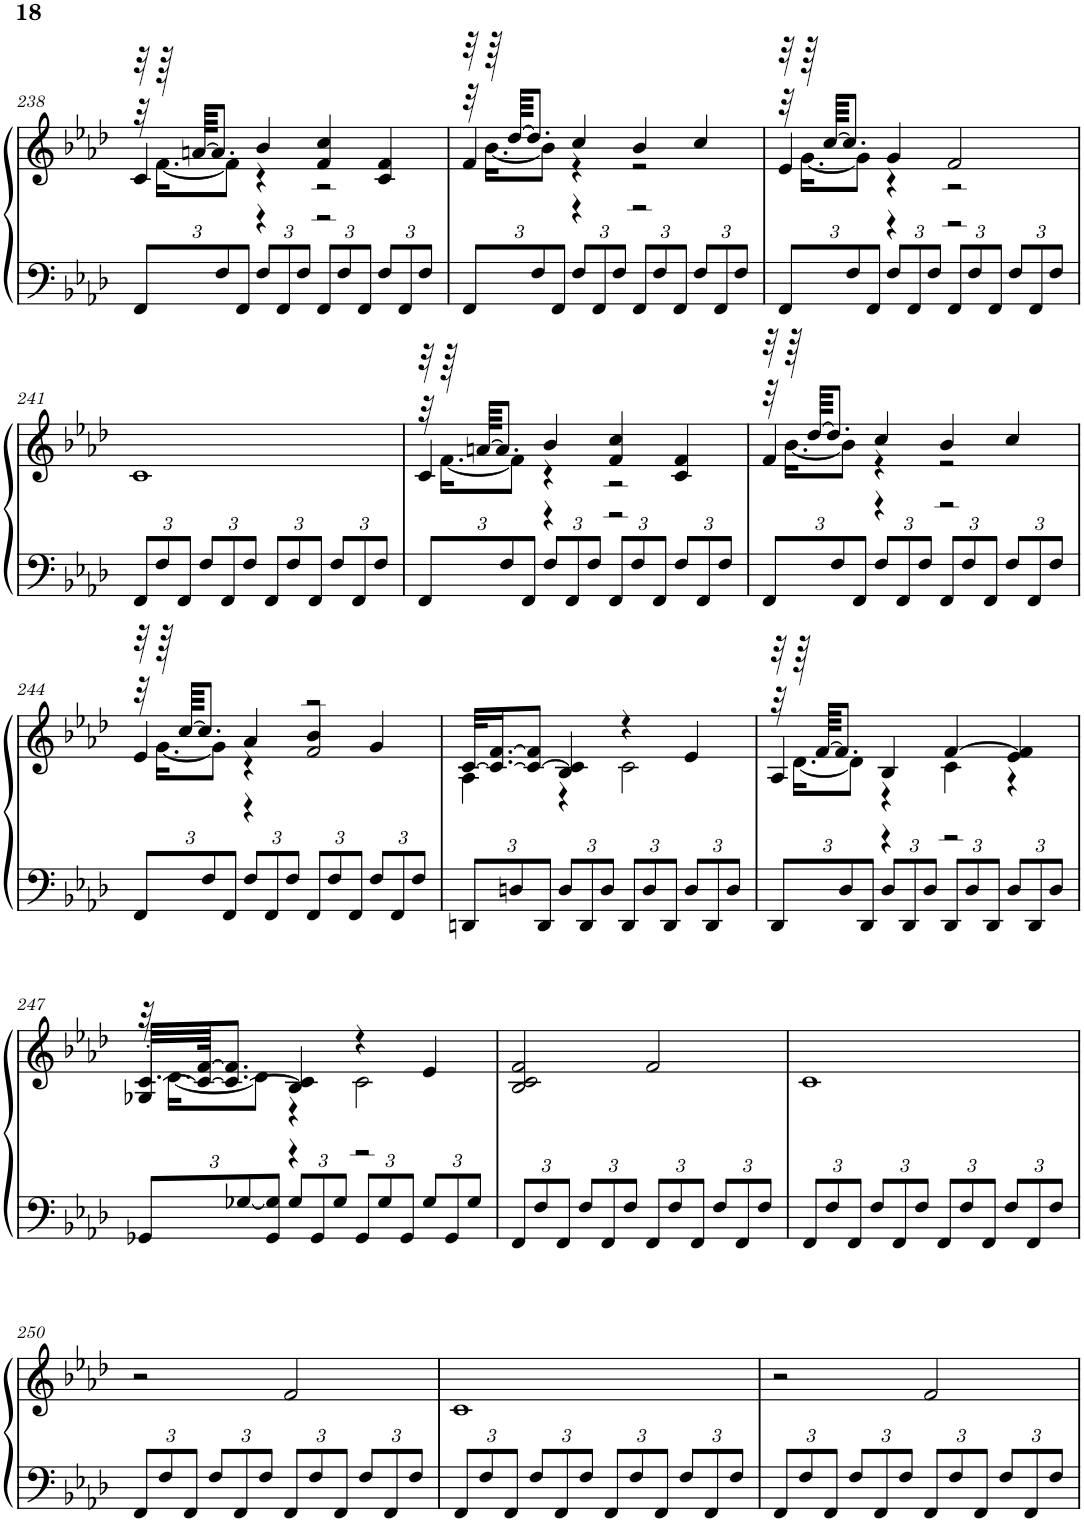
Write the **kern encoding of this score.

**kern	**kern
*part1	*part1
*staff2	*staff1
*I"Piano	*
*I'Pno.	*
!!LO:PB:g=z
*clefF4	*clefF4
*k[b-e-a-d-]	*k[b-e-a-d-]
*M4/4	*M4/4
*Xbrackettup	*
=238	=238
*	*^
*	*	*^
12FF/L	32r	32r	4c/
.	64r	[16.f\KL	.
.	[64an/KKKL	.	.
.	8.a/J]	.	.
12F/	.	.	.
.	.	8f\J]	.
12FF/J	.	.	.
12F/L	4b-/	4r	4r
12FF/	.	.	.
12F/J	.	.	.
12FF/L	4f/ 4cc/	2r	2r
12F/	.	.	.
12FF/J	.	.	.
12F/L	4c/ 4f/	.	.
12FF/	.	.	.
12F/J	.	.	.
=239	=239	=239	=239
12FF/L	32r	32r	4f/
.	64r	[16.b-\KL	.
.	[64dd-/KKKL	.	.
.	8.dd-/J]	.	.
12F/	.	.	.
.	.	8b-\J]	.
12FF/J	.	.	.
12F/L	4cc/	4r	4r
12FF/	.	.	.
12F/J	.	.	.
12FF/L	4b-/	2r	2r
12F/	.	.	.
12FF/J	.	.	.
12F/L	4cc/	.	.
12FF/	.	.	.
12F/J	.	.	.
=240	=240	=240	=240
12FF/L	32r	32r	4e-/
.	64r	[16.g\KL	.
.	[64cc/KKKL	.	.
.	8.cc/J]	.	.
12F/	.	.	.
.	.	8g\J]	.
12FF/J	.	.	.
12F/L	4g/	4r	4r
12FF/	.	.	.
12F/J	.	.	.
12FF/L	2f/	2r	2r
12F/	.	.	.
12FF/J	.	.	.
12F/L	.	.	.
12FF/	.	.	.
12F/J	.	.	.
*	*v	*v	*v
!!LO:LB:g=z
=241	=241
12FF/L	1c
12F/	.
12FF/J	.
12F/L	.
12FF/	.
12F/J	.
12FF/L	.
12F/	.
12FF/J	.
12F/L	.
12FF/	.
12F/J	.
=242	=242
*	*^
*	*	*^
12FF/L	32r	32r	4c/
.	64r	[16.f\KL	.
.	[64an/KKKL	.	.
.	8.a/J]	.	.
12F/	.	.	.
.	.	8f\J]	.
12FF/J	.	.	.
12F/L	4b-/	4r	4r
12FF/	.	.	.
12F/J	.	.	.
12FF/L	4f/ 4cc/	2r	2r
12F/	.	.	.
12FF/J	.	.	.
12F/L	4c/ 4f/	.	.
12FF/	.	.	.
12F/J	.	.	.
=243	=243	=243	=243
12FF/L	32r	32r	4f/
.	64r	[16.b-\KL	.
.	[64dd-/KKKL	.	.
.	8.dd-/J]	.	.
12F/	.	.	.
.	.	8b-\J]	.
12FF/J	.	.	.
12F/L	4cc/	4r	4r
12FF/	.	.	.
12F/J	.	.	.
12FF/L	4b-/	2r	2r
12F/	.	.	.
12FF/J	.	.	.
12F/L	4cc/	.	.
12FF/	.	.	.
12F/J	.	.	.
!!LO:LB:g=z	!!	!!
=244	=244	=244	=244
12FF/L	32r	32r	4e-/
.	64r	[16.g\KL	.
.	[64cc/KKKL	.	.
.	8.cc/J]	.	.
12F/	.	.	.
.	.	8g\J]	.
12FF/J	.	.	.
12F/L	4a-/	4r	4r
12FF/	.	.	.
12F/J	.	.	.
12FF/L	4b-/	2r	2f/
12F/	.	.	.
12FF/J	.	.	.
12F/L	4g/	.	.
12FF/	.	.	.
12F/J	.	.	.
*	*	*v	*v
=245	=245	=245
12DDn/L	[32c/KLL	4A-\
.	16.c/_ [16.f/J	.
12Dn/	.	.
.	8c/_ 8f/]J	.
12DD/J	.	.
12D/L	4B-/ 4c/]	4r
12DD/	.	.
12D/J	.	.
12DD/L	4r	2c\
12D/	.	.
12DD/J	.	.
12D/L	4e-/	.
12DD/	.	.
12D/J	.	.
=246	=246	=246
*	*	*^
12DD-/L	32r	32r	4A-/
.	64r	[16.d-\KL	.
.	[64f/KKKL	.	.
.	8.f/J]	.	.
12D-/	.	.	.
.	.	8d-\J]	.
12DD-/J	.	.	.
12D-/L	4B-/	4r	4r
12DD-/	.	.	.
12D-/J	.	.	.
12DD-/L	[4f/	4c\	2r
12D-/	.	.	.
12DD-/J	.	.	.
12D-/L	4e-/ 4f/]	4r	.
12DD-/	.	.	.
12D-/J	.	.	.
!!LO:LB:g=z	!!	!!
=247	=247	=247	=247
12GG-X/L	[32.c/LLL	32r	4G-X'/
.	.	[16.d-\KL	.
.	64c/_ [64f/JJK	.	.
.	8.c/_ 8.f/]J	.	.
[12G-X/	.	.	.
.	.	8d-\J]	.
12GG-/ 12G-/]J	.	.	.
12G-/L	4B-/ 4c/]	4r	4r
12GG-/	.	.	.
12G-/J	.	.	.
12GG-/L	4r	2c\	2r
12G-/	.	.	.
12GG-/J	.	.	.
12G-/L	4e-/	.	.
12GG-/	.	.	.
12G-/J	.	.	.
*	*v	*v	*v
=248	=248
12FF/L	2B-/ 2c/ 2f/
12F/	.
12FF/J	.
12F/L	.
12FF/	.
12F/J	.
12FF/L	2f/
12F/	.
12FF/J	.
12F/L	.
12FF/	.
12F/J	.
=249	=249
12FF/L	1c
12F/	.
12FF/J	.
12F/L	.
12FF/	.
12F/J	.
12FF/L	.
12F/	.
12FF/J	.
12F/L	.
12FF/	.
12F/J	.
!!LO:LB:g=z
=250	=250
12FF/L	2r
12F/	.
12FF/J	.
12F/L	.
12FF/	.
12F/J	.
12FF/L	2f/
12F/	.
12FF/J	.
12F/L	.
12FF/	.
12F/J	.
=251	=251
12FF/L	1c
12F/	.
12FF/J	.
12F/L	.
12FF/	.
12F/J	.
12FF/L	.
12F/	.
12FF/J	.
12F/L	.
12FF/	.
12F/J	.
=252	=252
12FF/L	2r
12F/	.
12FF/J	.
12F/L	.
12FF/	.
12F/J	.
12FF/L	2f/
12F/	.
12FF/J	.
12F/L	.
12FF/	.
12F/J	.
=	=
*-	*-
